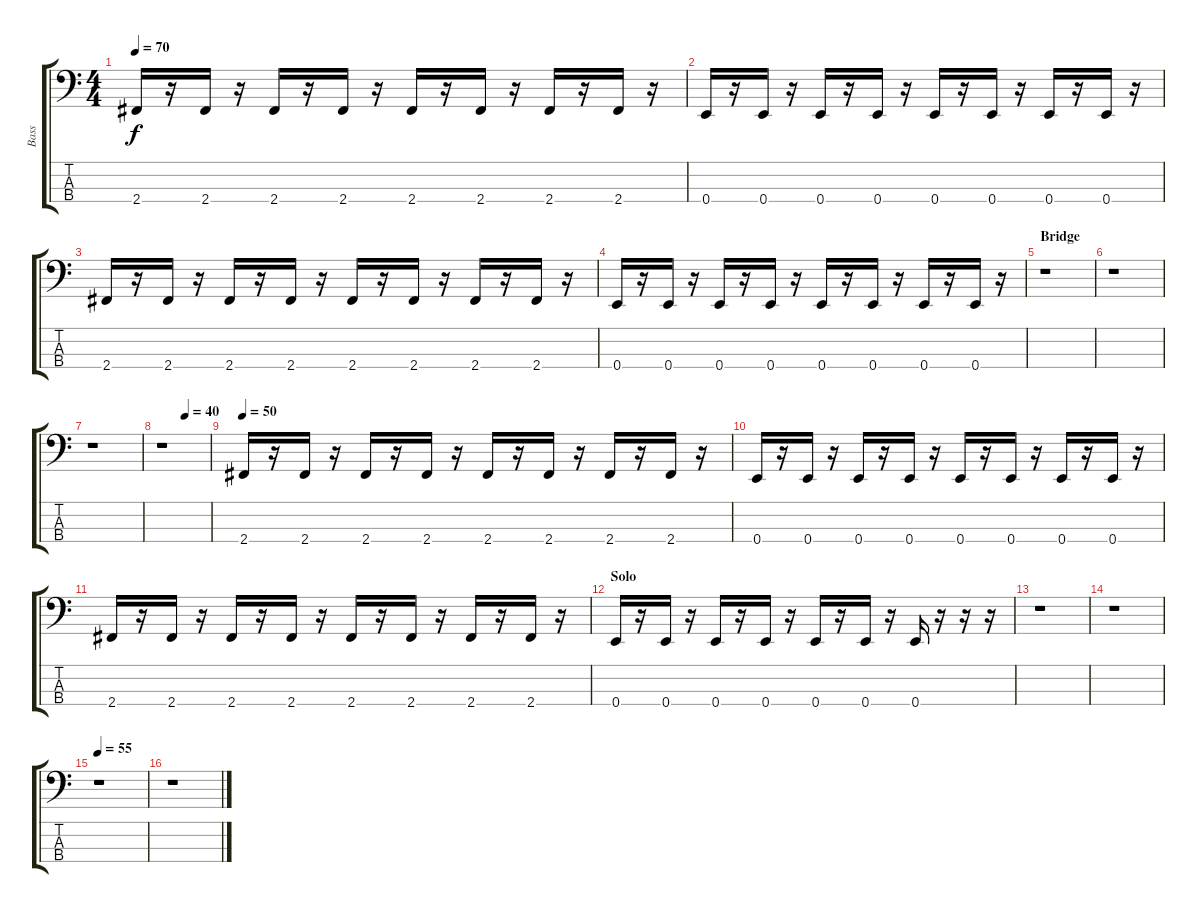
\track ("Bass" "Bass") {instrument electricbassfinger}
\staff {score tabs}
\tuning (G2 D2 A1 E1) {hide}
\ts (4 4)
\tempo 70
\clef f4
\ks c
2.4.16{dy f} r.16 2.4.16 r.16 2.4.16 r.16 2.4.16 r.16 2.4.16 r.16 2.4.16 r.16 2.4.16 r.16 2.4.16 r.16 |
0.4.16 r.16 0.4.16 r.16 0.4.16 r.16 0.4.16 r.16 0.4.16 r.16 0.4.16 r.16 0.4.16 r.16 0.4.16 r.16 |
2.4.16{volume 4} r.16 2.4.16 r.16 2.4.16 r.16 2.4.16 r.16 2.4.16 r.16 2.4.16 r.16 2.4.16 r.16 2.4.16 r.16 |
0.4.16 r.16 0.4.16 r.16 0.4.16 r.16 0.4.16 r.16 0.4.16 r.16 0.4.16 r.16 0.4.16 r.16 0.4.16 r.16 |
\section ("" "Bridge")
r.1 |
r.1 |
r.1 |
\tempo (40 0.5)
r.1 |
\tempo 50
2.4.16{volume 14} r.16 2.4.16 r.16 2.4.16 r.16 2.4.16 r.16 2.4.16 r.16 2.4.16 r.16 2.4.16 r.16 2.4.16 r.16 |
0.4.16 r.16 0.4.16 r.16 0.4.16 r.16 0.4.16 r.16 0.4.16 r.16 0.4.16 r.16 0.4.16 r.16 0.4.16 r.16 |
2.4.16 r.16 2.4.16 r.16 2.4.16 r.16 2.4.16 r.16 2.4.16 r.16 2.4.16 r.16 2.4.16 r.16 2.4.16 r.16 |
\section ("" "Solo")
0.4.16 r.16 0.4.16 r.16 0.4.16 r.16 0.4.16 r.16 0.4.16 r.16 0.4.16 r.16 0.4.16 r.16 r.16 r.16 |
r.1 |
r.1 |
\tempo 55
r.1 |
r.1
